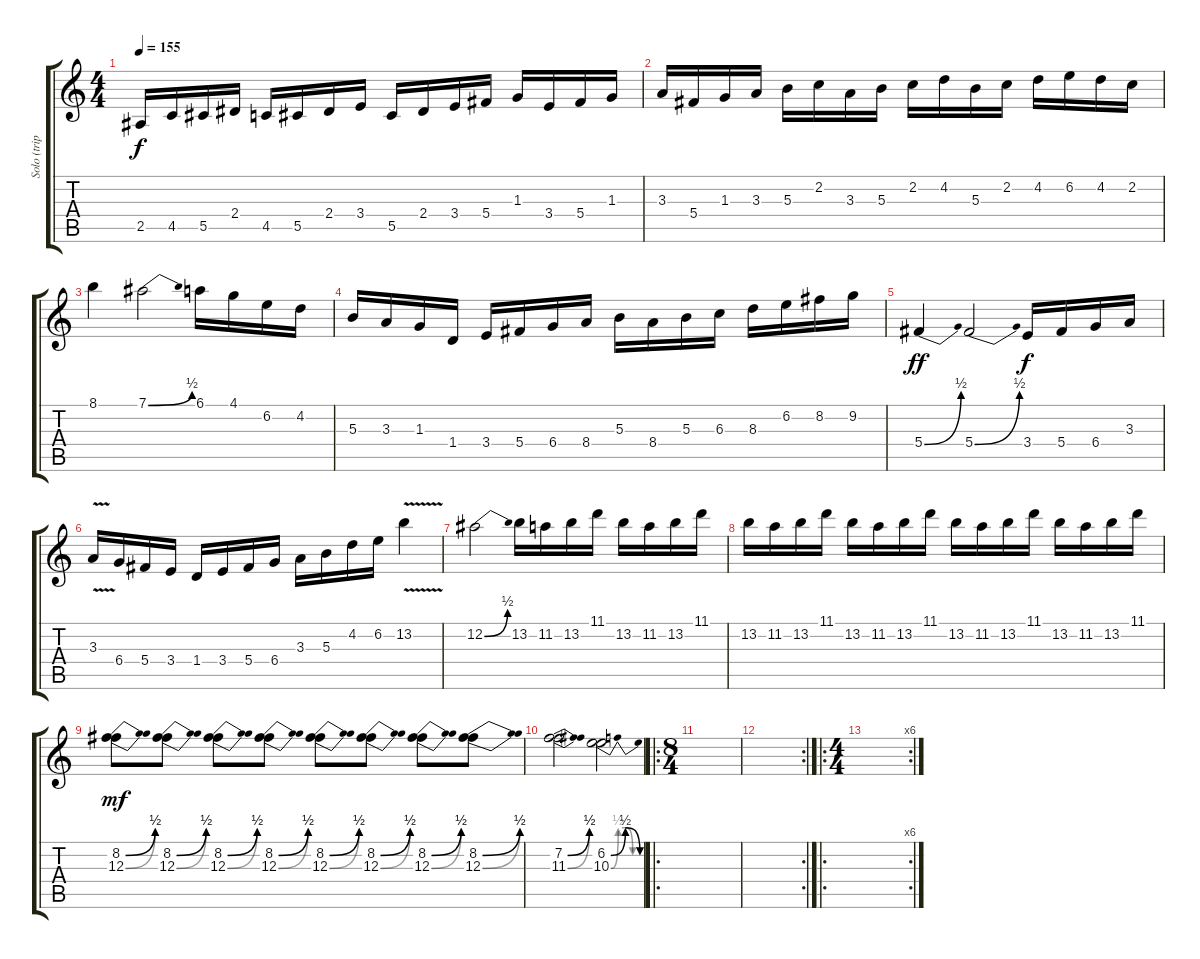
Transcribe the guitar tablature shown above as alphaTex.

\track ("Solo (tripp)" "Solo (trip") {instrument distortionguitar}
\staff {score tabs}
\tuning (Eb4 Bb3 Gb3 Db3 Ab2 Db2) {hide}
\ts (4 4)
\tempo 155
\clef g2
\ks c
2.5.16{dy f} 4.5.16 5.5.16 2.4.16 4.5.16 5.5.16 2.4.16 3.4.16 5.5.16 2.4.16 3.4.16 5.4.16 1.3.16 3.4.16 5.4.16 1.3.16 |
3.3.16 5.4.16 1.3.16 3.3.16 5.3.16 2.2.16 3.3.16 5.3.16 2.2.16 4.2.16 5.3.16 2.2.16 4.2.16 6.2.16 4.2.16 2.2.16 |
8.1.4 7.1{be (bend 0 0 60 2)}.2 6.1.16 4.1.16 6.2.16 4.2.16 |
5.3.16 3.3.16 1.3.16 1.4.16 3.4.16 5.4.16 6.4.16 8.4.16 5.3.16 8.4.16 5.3.16 6.3.16 8.3.16 6.2.16 8.2.16 9.2.16 |
5.4{be (bend 0 0 60 2)}.4{dy ff} 5.4{be (bend 0 0 60 2)}.2 3.4.16{dy f} 5.4.16 6.4.16 3.3.16 |
3.3{v}.16 6.4.16 5.4.16 3.4.16 1.4.16 3.4.16 5.4.16 6.4.16 3.3.16 5.3.16 4.2.16 6.2.16 13.2{v}.4 |
12.2{be (bend 0 0 60 2)}.2 13.2.16 11.2.16 13.2.16 11.1.16 13.2.16 11.2.16 13.2.16 11.1.16 |
13.2.16 11.2.16 13.2.16 11.1.16 13.2.16 11.2.16 13.2.16 11.1.16 13.2.16 11.2.16 13.2.16 11.1.16 13.2.16 11.2.16 13.2.16 11.1.16 |
(8.2{be (bend 0 0 60 2)} 12.3{be (bend 0 0 60 2)}).8{dy mf} (8.2{be (bend 0 0 60 2)} 12.3{be (bend 0 0 60 2)}).8 (8.2{be (bend 0 0 60 2)} 12.3{be (bend 0 0 60 2)}).8 (8.2{be (bend 0 0 60 2)} 12.3{be (bend 0 0 60 2)}).8 (8.2{be (bend 0 0 60 2)} 12.3{be (bend 0 0 60 2)}).8 (8.2{be (bend 0 0 60 2)} 12.3{be (bend 0 0 60 2)}).8 (8.2{be (bend 0 0 60 2)} 12.3{be (bend 0 0 60 2)}).8 (8.2{be (bend 0 0 60 2)} 12.3{be (bend 0 0 60 2)}).8 |
(7.2{be (bend 0 0 60 2)} 11.3{be (bend 0 0 60 2)}).2 (6.2{be (bendrelease 0 0 15 2 45 2 60 0)} 10.3{be (custom 0 0 15 2 30 2 45 0 60 0)}).2 |
\ro
\ts (8 4)
|
\rc 2
|
\ro
\rc 6
\ts (4 4)
